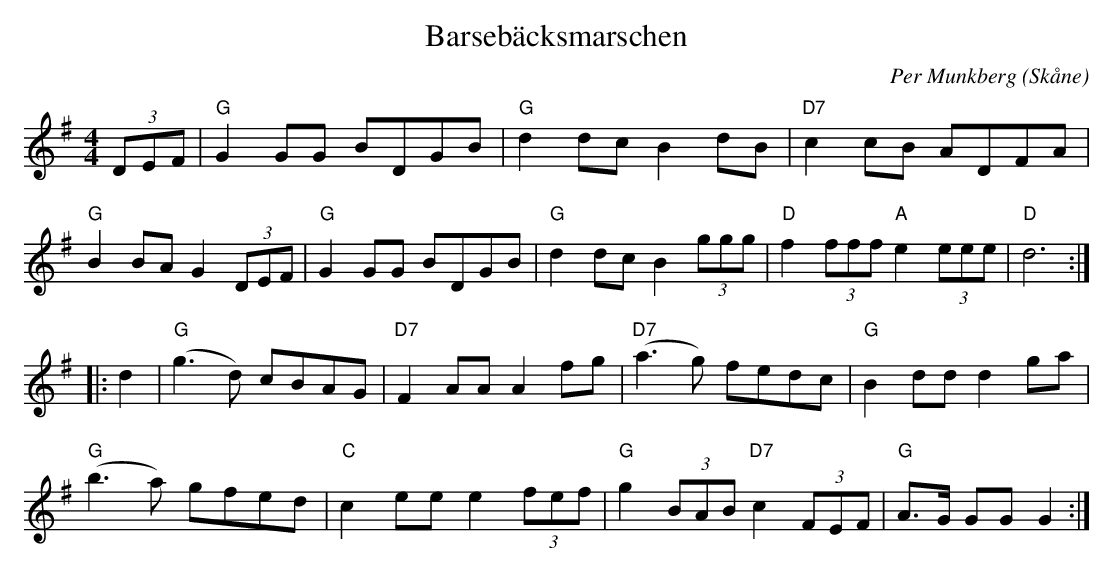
X:1
T:Barsebäcksmarschen
C:Per Munkberg
O:Skåne
M:4/4
L:1/8
K:G
(3DEF | "G"G2 GG BDGB | "G"d2 dc B2 dB | "D7"c2 cB ADFA |
"G"B2 BA G2 (3DEF | "G"G2 GG BDGB | "G"d2 dc B2 (3ggg | "D"f2 (3fff "A"e2 (3eee | "D"d6 :|
|: d2 | "G"(g3d) cBAG | "D7"F2 AA A2 fg | "D7"(a3g) fedc | "G"B2 dd d2 ga |
"G"(b3a) gfed | "C"c2 ee e2 (3fef | "G"g2 (3BAB "D7"c2 (3 FEF | "G"A>G GG G2 :|
